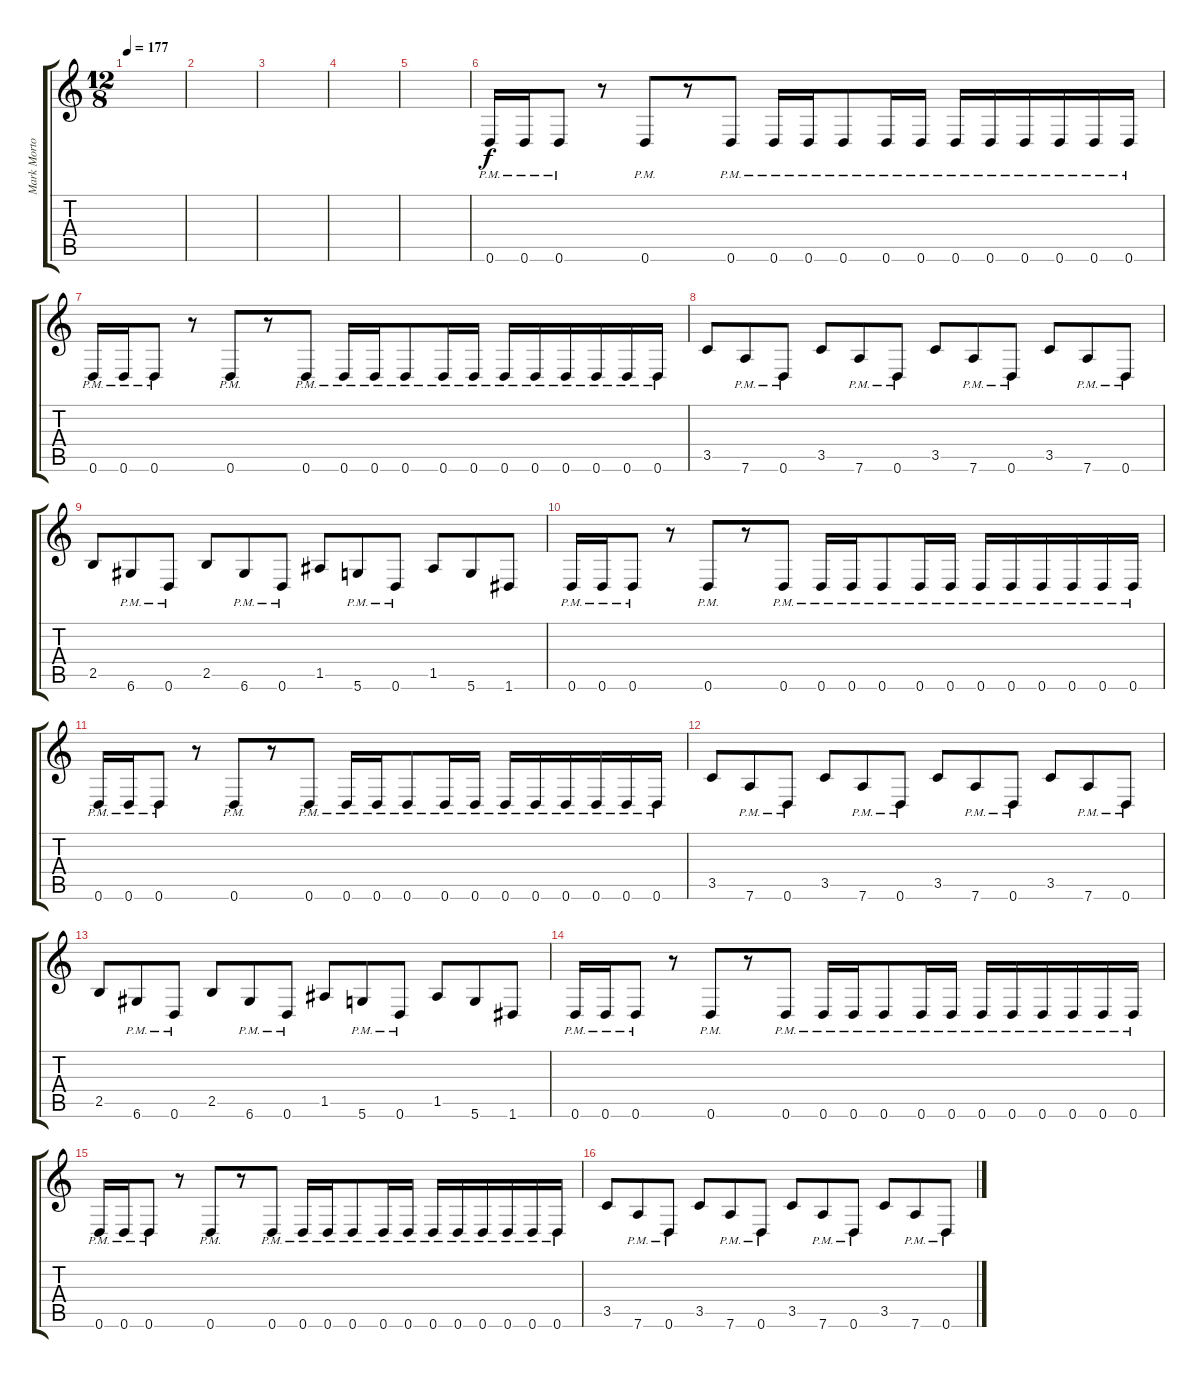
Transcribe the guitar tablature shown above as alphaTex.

\track ("Mark Morton" "Mark Morto") {instrument distortionguitar}
\staff {score tabs}
\tuning (E4 B3 G3 D3 A2 D2) {hide}
\ts (12 8)
\tempo 177
\clef g2
\ks c
|
|
|
|
|
0.6{pm}.16 0.6{pm}.16 0.6{pm}.8 r.8 0.6{pm}.8 r.8 0.6{pm}.8 0.6{pm}.16 0.6{pm}.16 0.6{pm}.8 0.6{pm}.16 0.6{pm}.16 0.6{pm}.16 0.6{pm}.16 0.6{pm}.16 0.6{pm}.16 0.6{pm}.16 0.6{pm}.16 |
0.6{pm}.16 0.6{pm}.16 0.6{pm}.8 r.8 0.6{pm}.8 r.8 0.6{pm}.8 0.6{pm}.16 0.6{pm}.16 0.6{pm}.8 0.6{pm}.16 0.6{pm}.16 0.6{pm}.16 0.6{pm}.16 0.6{pm}.16 0.6{pm}.16 0.6{pm}.16 0.6{pm}.16 |
3.5.8 7.6{pm}.8 0.6{pm}.8 3.5.8 7.6{pm}.8 0.6{pm}.8 3.5.8 7.6{pm}.8 0.6{pm}.8 3.5.8 7.6{pm}.8 0.6{pm}.8 |
2.5.8 6.6{pm}.8 0.6{pm}.8 2.5.8 6.6{pm}.8 0.6{pm}.8 1.5.8 5.6{pm}.8 0.6{pm}.8 1.5.8 5.6.8 1.6.8 |
0.6{pm}.16 0.6{pm}.16 0.6{pm}.8 r.8 0.6{pm}.8 r.8 0.6{pm}.8 0.6{pm}.16 0.6{pm}.16 0.6{pm}.8 0.6{pm}.16 0.6{pm}.16 0.6{pm}.16 0.6{pm}.16 0.6{pm}.16 0.6{pm}.16 0.6{pm}.16 0.6{pm}.16 |
0.6{pm}.16 0.6{pm}.16 0.6{pm}.8 r.8 0.6{pm}.8 r.8 0.6{pm}.8 0.6{pm}.16 0.6{pm}.16 0.6{pm}.8 0.6{pm}.16 0.6{pm}.16 0.6{pm}.16 0.6{pm}.16 0.6{pm}.16 0.6{pm}.16 0.6{pm}.16 0.6{pm}.16 |
3.5.8 7.6{pm}.8 0.6{pm}.8 3.5.8 7.6{pm}.8 0.6{pm}.8 3.5.8 7.6{pm}.8 0.6{pm}.8 3.5.8 7.6{pm}.8 0.6{pm}.8 |
2.5.8 6.6{pm}.8 0.6{pm}.8 2.5.8 6.6{pm}.8 0.6{pm}.8 1.5.8 5.6{pm}.8 0.6{pm}.8 1.5.8 5.6.8 1.6.8 |
0.6{pm}.16 0.6{pm}.16 0.6{pm}.8 r.8 0.6{pm}.8 r.8 0.6{pm}.8 0.6{pm}.16 0.6{pm}.16 0.6{pm}.8 0.6{pm}.16 0.6{pm}.16 0.6{pm}.16 0.6{pm}.16 0.6{pm}.16 0.6{pm}.16 0.6{pm}.16 0.6{pm}.16 |
0.6{pm}.16 0.6{pm}.16 0.6{pm}.8 r.8 0.6{pm}.8 r.8 0.6{pm}.8 0.6{pm}.16 0.6{pm}.16 0.6{pm}.8 0.6{pm}.16 0.6{pm}.16 0.6{pm}.16 0.6{pm}.16 0.6{pm}.16 0.6{pm}.16 0.6{pm}.16 0.6{pm}.16 |
3.5.8 7.6{pm}.8 0.6{pm}.8 3.5.8 7.6{pm}.8 0.6{pm}.8 3.5.8 7.6{pm}.8 0.6{pm}.8 3.5.8 7.6{pm}.8 0.6{pm}.8
